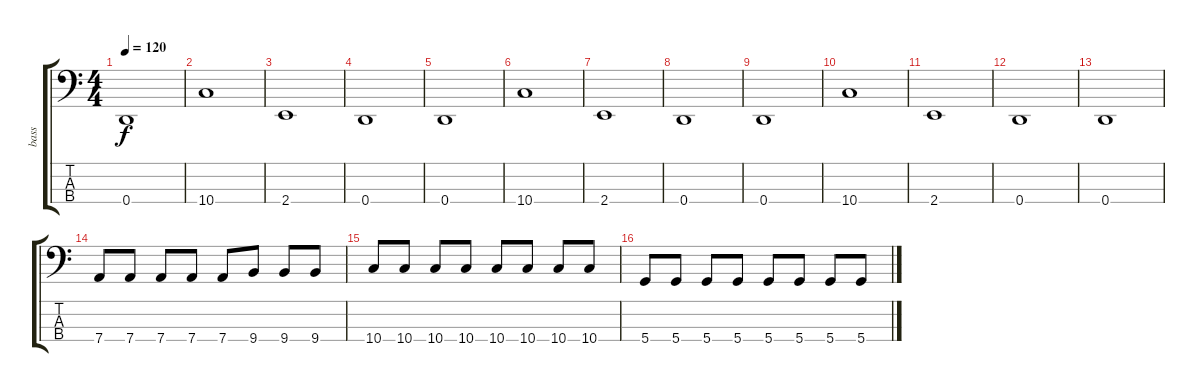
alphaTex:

\track ("bass" "bass") {instrument electricbasspick}
\staff {score tabs}
\tuning (G2 D2 A1 D1) {hide}
\ts (4 4)
\tempo 120
\clef f4
\ks c
0.4.1{dy f} |
10.4.1 |
2.4.1 |
0.4.1 |
0.4.1 |
10.4.1 |
2.4.1 |
0.4.1 |
0.4.1 |
10.4.1 |
2.4.1 |
0.4.1 |
0.4.1 |
7.4.8 7.4.8 7.4.8 7.4.8 7.4.8 9.4.8 9.4.8 9.4.8 |
10.4.8 10.4.8 10.4.8 10.4.8 10.4.8 10.4.8 10.4.8 10.4.8 |
5.4.8 5.4.8 5.4.8 5.4.8 5.4.8 5.4.8 5.4.8 5.4.8
